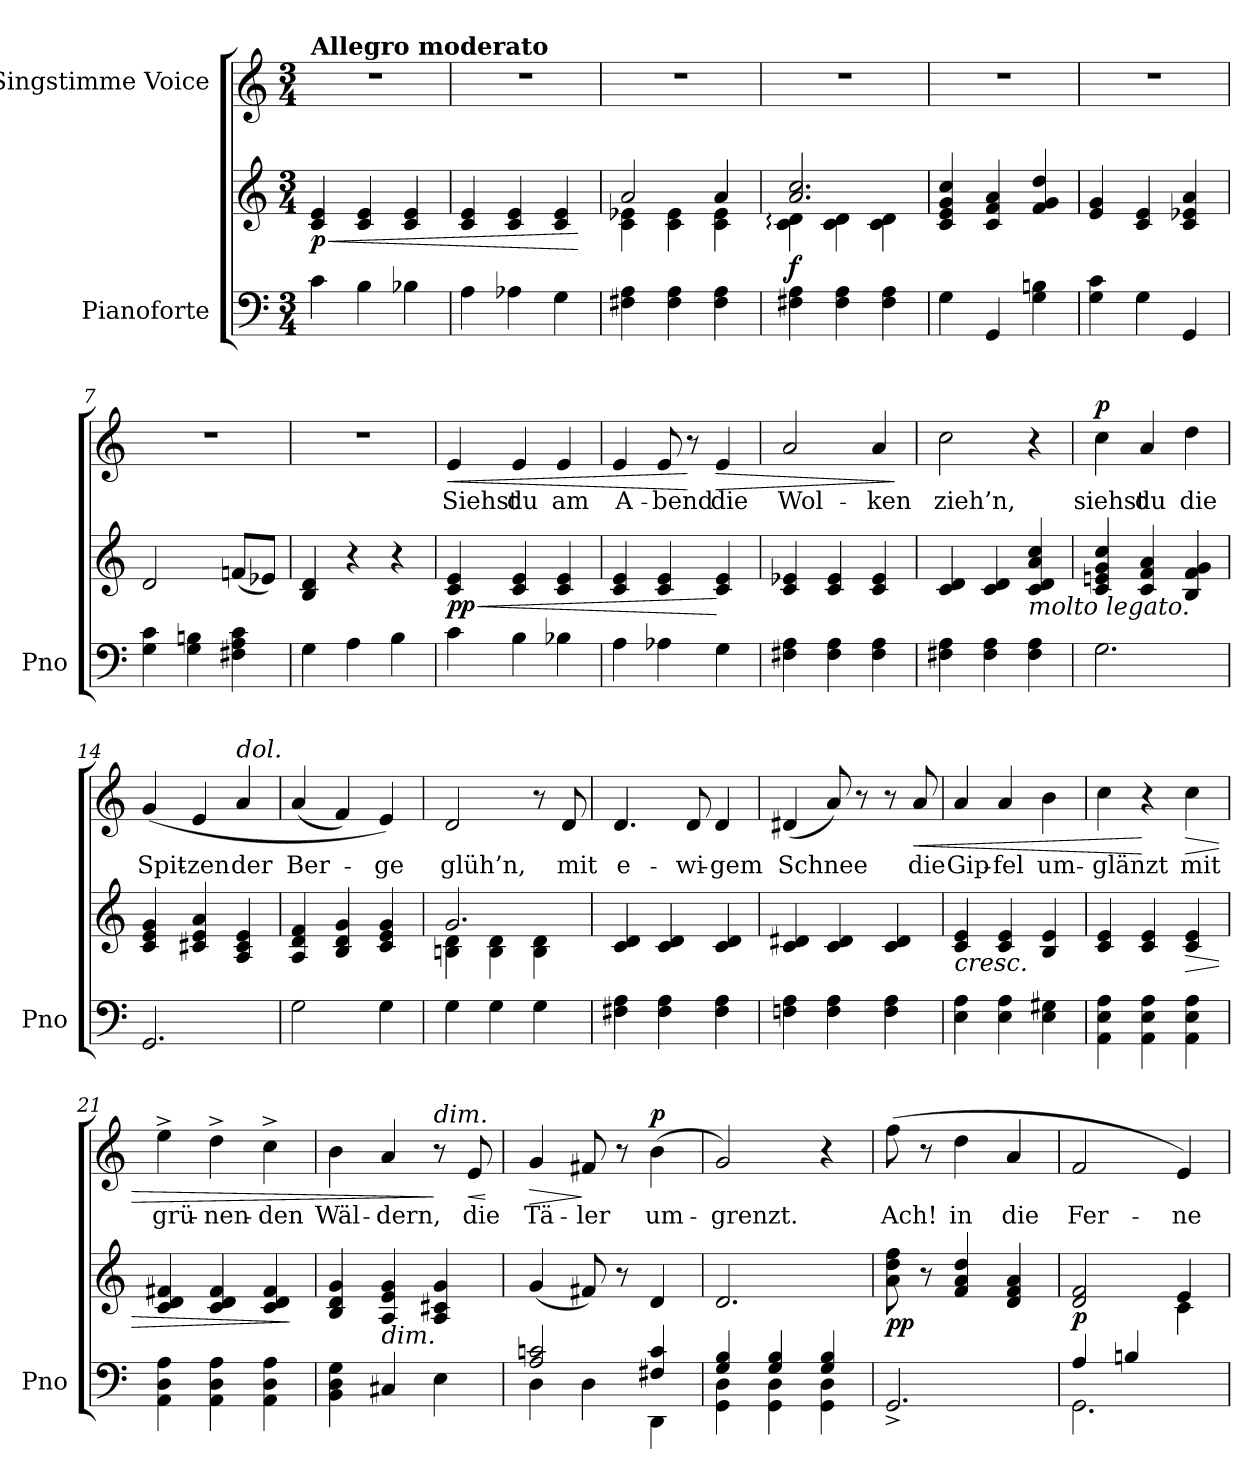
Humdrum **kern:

**kern	**kern	**dynam	**kern	**text	**dynam
*part2	*part2	*part2	*part1	*part1	*part1
*staff3	*staff2	*staff2/3	*staff1	*staff1	*staff1
*I"Pianoforte	*	*	*I"Singstimme Voice	*	*
*I'Pno	*	*	*	*	*
*clefF4	*clefG2	*	*clefG2	*	*
*k[]	*k[]	*	*k[]	*	*
*M3/4	*M3/4	*	*M3/4	*	*
=1	=1	=1	=1	=1	=1
!	!	!	!LO:TX:a:B:t=Allegro moderato	!	!
!	!	!LO:HP:b	!	!	!
!	!	!LO:DY:n=1:b	!	!	!
4c\	4c/ 4e/	< p	2.r	.	.
4B\	4c/ 4e/	.	.	.	.
4B-X\	4c/ 4e/	.	.	.	.
=2	=2	=2	=2	=2	=2
4A\	4c/ 4e/	.	2.r	.	.
4A-X\	4c/ 4e/	.	.	.	.
4G\	4c/ 4e/	.	.	.	.
.	.	[	.	.	.
=3	=3	=3	=3	=3	=3
*	*^	*	*	*	*
4F#X\ 4A\	2a/	4c\ 4e-X\	.	2.r	.	.
4F#\ 4A\	.	4c\ 4e-\	.	.	.	.
4F#\ 4A\	4a/	4c\ 4e-\	.	.	.	.
=4	=4	=4	=4	=4	=4	=4
!	!	!	!LO:DY:b	!	!	!
4F#X\ 4A\	2.a/ 2.cc/	4c\: 4d\:	f	2.r	.	.
4F#\ 4A\	.	4c\ 4d\	.	.	.	.
4F#\ 4A\	.	4c\ 4d\	.	.	.	.
*	*v	*v	*	*	*	*
=5	=5	=5	=5	=5	=5
4G\	4c/ 4e/ 4g/ 4cc/	.	2.r	.	.
4GG/	4c/ 4f/ 4a/	.	.	.	.
4G\ 4Bn\	4f/ 4g/ 4dd/	.	.	.	.
=6	=6	=6	=6	=6	=6
4G\ 4c\	4e/ 4g/	.	2.r	.	.
4G\	4c/ 4e/	.	.	.	.
4GG/	4c/ 4e-X/ 4a/	.	.	.	.
=7	=7	=7	=7	=7	=7
4G\ 4c\	2d/	.	2.r	.	.
4G\ 4Bn\	.	.	.	.	.
4F#X\ 4A\ 4c\	(<8fn/L	.	.	.	.
.	8e-X/J)	.	.	.	.
!!LO:LB:g=z
=8	=8	=8	=8	=8	=8
4G\	4B/ 4d/	.	2.r	.	.
4A\	4r	.	.	.	.
4B\	4r	.	.	.	.
=9	=9	=9	=9	=9	=9
!	!	!LO:HP:b	!	!LO:LY:b	!LO:HP:b
!	!	!LO:DY:n=1:b	!	!	!
4c\	4c/ 4e/	< pp	4e/	Siehst	<
!	!	!	!	!LO:LY:b	!
4B\	4c/ 4e/	.	4e/	du	.
!	!	!	!	!LO:LY:b	!
4B-X\	4c/ 4e/	.	4e/	am	.
=10	=10	=10	=10	=10	=10
!	!	!	!	!LO:LY:b	!
4A\	4c/ 4e/	.	4e/	A-	.
!	!	!	!	!LO:LY:b	!
4A-X\	4c/ 4e/	.	8e/	-bend	.
.	.	.	8r	.	[
!	!	!	!	!LO:LY:b	!LO:HP:b
4G\	4c/ 4e/	[	4e/	die	>
=11	=11	=11	=11	=11	=11
!	!	!	!	!LO:LY:b	!
4F#X\ 4A\	4c/ 4e-X/	.	2a/	Wol-	.
4F#\ 4A\	4c/ 4e-/	.	.	.	.
!	!	!	!	!LO:LY:b	!
4F#\ 4A\	4c/ 4e-/	.	4a/	-ken	.
.	.	.	.	.	]
=12	=12	=12	=12	=12	=12
!	!	!	!	!LO:LY:b	!
4F#X\ 4A\	4c/ 4d/	.	2cc\	zieh’n,	.
4F#\ 4A\	4c/ 4d/	.	.	.	.
!	!LO:TX:b:i:t=molto  legato.	!	!	!	!
4F#\ 4A\	4c/ 4d/ 4a/ 4cc/	.	4r	.	.
=13	=13	=13	=13	=13	=13
!	!	!	!	!LO:LY:b	!LO:DY:a
2.G\	4c/ 4en/ 4g/ 4cc/	.	4cc\	siehst	p
!	!	!	!	!LO:LY:b	!
.	4c/ 4f/ 4a/	.	4a/	du	.
!	!	!	!	!LO:LY:b	!
.	4B/ 4f/ 4g/	.	4dd\	die	.
!!LO:LB:g=z
=14	=14	=14	=14	=14	=14
!	!	!	!	!LO:LY:b	!
2.GG/	4c/ 4e/ 4g/	.	(>4g/	Spit-	.
!	!	!	!	!LO:LY:b	!
.	4c#X/ 4e/ 4a/	.	4e/	-zen	.
!	!	!	!LO:TX:a:i:t=dol.	!	!
!	!	!	!	!LO:LY:b	!
.	4A/ 4c#/ 4e/	.	4a/	der	.
=15	=15	=15	=15	=15	=15
!	!	!	!	!LO:LY:b	!
2G\	4A/ 4d/ 4f/	.	(<4a/	Ber-	.
.	4B/ 4d/ 4g/	.	4f/)	.	.
!	!	!	!	!LO:LY:b	!
4G\	4c/ 4e/ 4g/	.	4e/)	-ge	.
=16	=16	=16	=16	=16	=16
*	*^	*	*	*	*
!	!	!	!	!	!LO:LY:b	!
4G\	2.g/	4Bn\ 4d\	.	2d/	glüh’n,	.
4G\	.	4B\ 4d\	.	.	.	.
4G\	.	4B\ 4d\	.	8r	.	.
!	!	!	!	!	!LO:LY:b	!
.	.	.	.	8d/	mit	.
*	*v	*v	*	*	*	*
=17	=17	=17	=17	=17	=17
!	!	!	!	!LO:LY:b	!
4F#X\ 4A\	4c/ 4d/	.	4.d/	e-	.
4F#\ 4A\	4c/ 4d/	.	.	.	.
!	!	!	!	!LO:LY:b	!
.	.	.	8d/	-wi-	.
!	!	!	!	!LO:LY:b	!
4F#\ 4A\	4c/ 4d/	.	4d/	-gem	.
=18	=18	=18	=18	=18	=18
!	!	!	!	!LO:LY:b	!
4Fn\ 4A\	4c/ 4d#X/	.	(<4d#X/	Schnee	.
4F\ 4A\	4c/ 4d#/	.	8a/)	.	.
.	.	.	8r	.	.
4F\ 4A\	4c/ 4d#/	.	8r	.	.
!	!	!	!	!LO:LY:b	!LO:HP:b
.	.	.	8a/	die	<
=19	=19	=19	=19	=19	=19
!	!LO:TX:b:i:t=cresc.	!	!	!	!
!	!	!	!	!LO:LY:b	!
4E\ 4A\	4c/ 4e/	.	4a/	Gip-	.
!	!	!	!	!LO:LY:b	!
4E\ 4A\	4c/ 4e/	.	4a/	-fel	.
!	!	!	!	!LO:LY:b	!
4E\ 4G#X\	4B/ 4e/	.	4b\	um-	.
!!LO:LB:g=z
=20	=20	=20	=20	=20	=20
!	!	!	!	!LO:LY:b	!
4AA\ 4E\ 4A\	4c/ 4e/	.	4cc\	-glänzt	.
4AA\ 4E\ 4A\	4c/ 4e/	.	4r	.	[
!	!	!LO:HP:b	!	!LO:LY:b	!LO:HP:b
4AA\ 4E\ 4A\	4c/ 4e/	>	4cc\	mit	>
=21	=21	=21	=21	=21	=21
!	!	!	!	!LO:LY:b	!
4AA\ 4D\ 4A\	4c/ 4d/ 4f#X/	.	4ee^\	grü-	.
!	!	!	!	!LO:LY:b	!
4AA\ 4D\ 4A\	4c/ 4d/ 4f#/	.	4dd^\	-nen-	.
!	!	!	!	!LO:LY:b	!
4AA\ 4D\ 4A\	4c/ 4d/ 4f#/	.	4cc^\	-den	.
.	.	]	.	.	.
=22	=22	=22	=22	=22	=22
!	!	!	!	!LO:LY:b	!
4BB\ 4D\ 4G\	4B/ 4d/ 4g/	.	4b\	Wäl-	.
!	!LO:TX:b:i:t=dim.	!	!	!	!
!	!	!	!	!LO:LY:b	!
4C#X/	4A/ 4e/ 4g/	.	4a/	-dern,	.
!	!	!	!LO:TX:a:i:t=dim.	!	!
4E\	4A/ 4c#X/ 4g/	.	8r	.	]
!	!	!	!	!LO:LY:b	!LO:HP:b
.	.	.	8e/	die	<
.	.	.	.	.	[
=23	=23	=23	=23	=23	=23
*^	*	*	*	*	*
!	!	!	!	!	!LO:LY:b	!LO:HP:b
2A/ 2cn/	4D\	(<4g/	.	4g/	Tä-	>
!	!	!	!	!	!LO:LY:b	!
.	4D\	8f#X/)	.	8f#X/	-ler	]
.	.	8r	.	8r	.	.
!	!	!	!	!	!LO:LY:b	!LO:DY:a
4F#X/ 4c/	4DD\	4d/	.	(>4b\	um-	p
=24	=24	=24	=24	=24	=24	=24
!	!	!	!	!	!LO:LY:b	!
4G/ 4B/	4GG\ 4D\	2.d/	.	2g/)	-grenzt.	.
4G/ 4B/	4GG\ 4D\	.	.	.	.	.
4G/ 4B/	4GG\ 4D\	.	.	4r	.	.
=25	=25	=25	=25	=25	=25	=25
!	!	!	!LO:DY:b	!	!LO:LY:b	!
*v	*v	*	*	*	*	*
2.GG^/	8a\ 8dd\ 8ff\	pp	(>8ff\	Ach!	.
.	8r	.	8r	.	.
!	!	!	!	!LO:LY:b	!
.	4f/ 4a/ 4dd/	.	4dd\	in	.
!	!	!	!	!LO:LY:b	!
.	4d/ 4f/ 4a/	.	4a/	die	.
=26	=26	=26	=26	=26	=26
*^	*^	*	*	*	*
!	!	!	!	!LO:DY:a=2	!	!LO:LY:b	!
4A/	2.GG\	2d/ 2f/	2ryy	p	2f/	Fer-	.
4Bn/	.	.	.	.	.	.	.
!	!	!	!	!	!	!LO:LY:b	!
4ryy	.	4e/	4c\	.	4e/)	-ne	.
*v	*v	*	*	*	*	*	*
*	*v	*v	*	*	*	*
=	=	=	=	=	=
*-	*-	*-	*-	*-	*-
